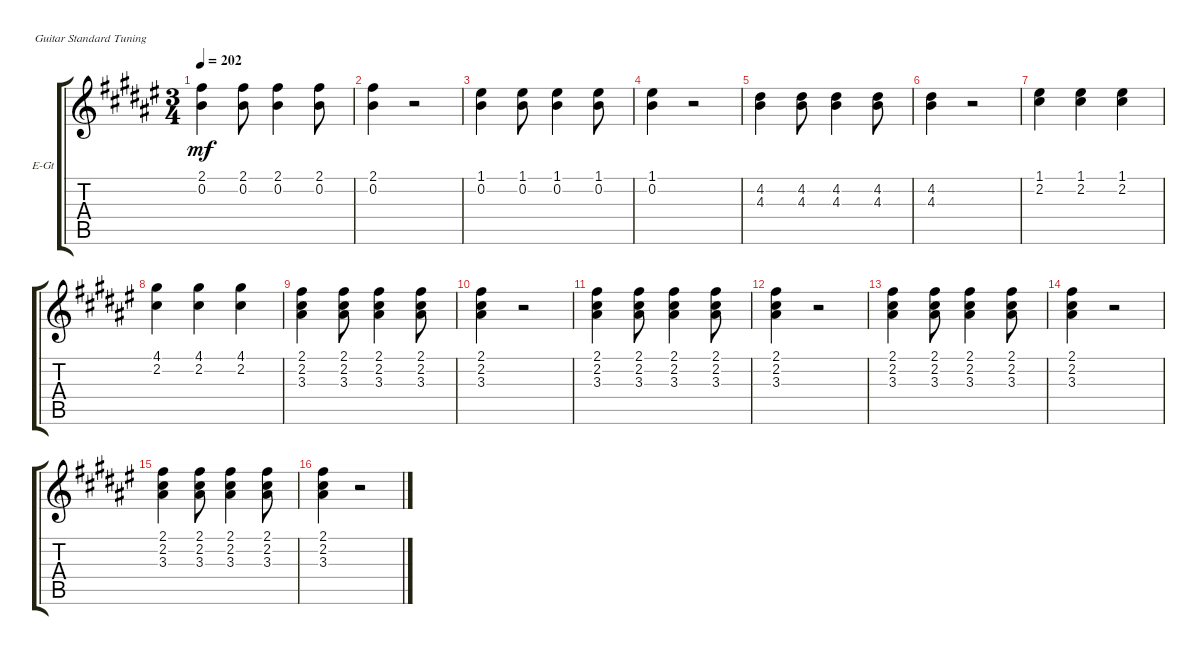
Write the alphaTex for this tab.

\defaultSystemsLayout 4
\bracketExtendMode groupsimilarinstruments
\firstSystemTrackNameOrientation horizontal
\otherSystemsTrackNameOrientation horizontal
\track ("Electric Guitar (Wah)" "E-Gt") {instrument overdrivenguitar}
\staff {score tabs}
\tuning (E4 B3 G3 D3 A2 E2)
\ts (3 4)
\tempo 202
\clef g2
\ks f#
(2.1 0.2).4{dy mf} (2.1 0.2).8 (2.1 0.2).4 (2.1 0.2).8 |
(2.1 0.2).4 r.2 |
(1.1 0.2).4 (1.1 0.2).8 (1.1 0.2).4 (1.1 0.2).8 |
(1.1 0.2).4 r.2 |
(4.2 4.3).4 (4.3 4.2).8 (4.2 4.3).4 (4.2 4.3).8 |
(4.2 4.3).4 r.2 |
(1.1 2.2).4 (1.1 2.2).4 (1.1 2.2).4 |
(4.1 2.2).4 (4.1 2.2).4 (4.1 2.2).4 |
(2.1 2.2 3.3).4 (2.1 2.2 3.3).8 (2.2 3.3 2.1).4 (2.1 2.2 3.3).8 |
(2.1 2.2 3.3).4 r.2 |
(2.1 2.2 3.3).4 (2.1 2.2 3.3).8 (2.1 2.2 3.3).4 (2.1 2.2 3.3).8 |
(2.1 2.2 3.3).4 r.2 |
(2.1 2.2 3.3).4 (2.1 2.2 3.3).8 (2.1 2.2 3.3).4 (2.1 2.2 3.3).8 |
(2.1 2.2 3.3).4 r.2 |
(2.1 2.2 3.3).4 (2.1 2.2 3.3).8 (2.1 2.2 3.3).4 (2.1 2.2 3.3).8 |
(2.1 2.2 3.3).4 r.2
